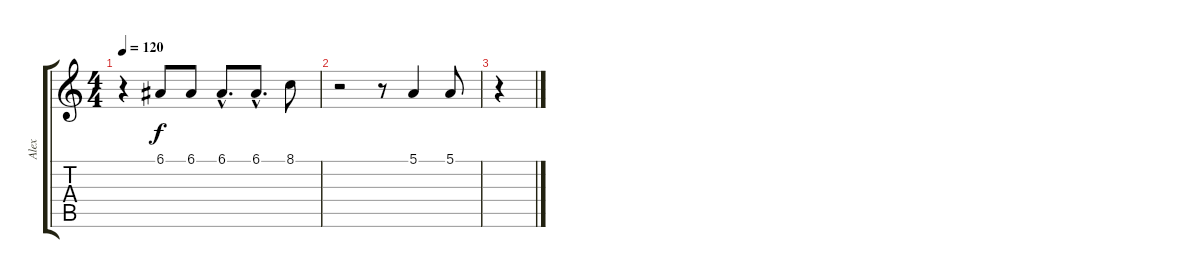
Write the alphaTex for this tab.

\track ("Alex" "Alex") {instrument voiceoohs}
\staff {score tabs}
\tuning (E4 B3 G3 D3 A2 E2) {hide}
\ts (4 4)
\tempo 120
\clef g2
\ks c
r.4{dy f} 6.1.8 6.1.8 6.1{hac}.8{d} 6.1{hac}.8{d} 8.1.8 |
r.2 r.8 5.1.4 5.1.8 |
r.4
